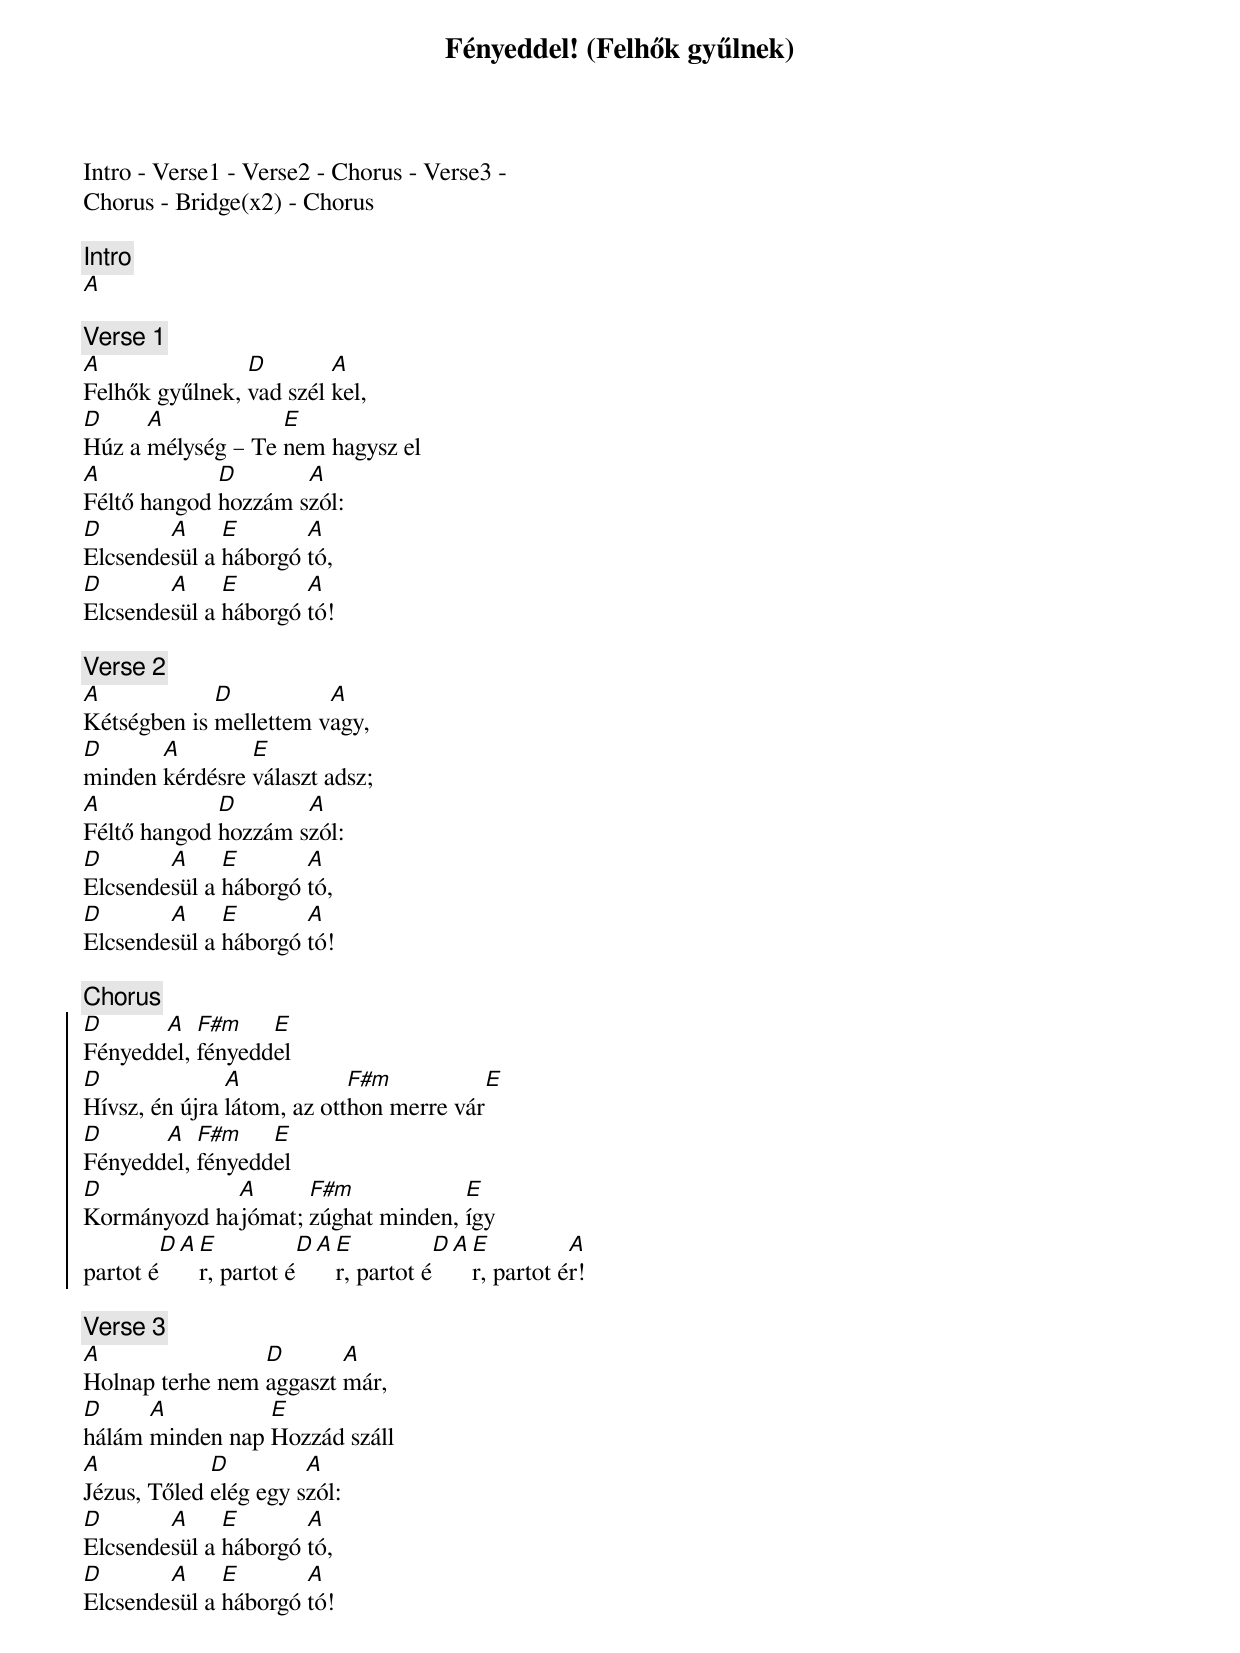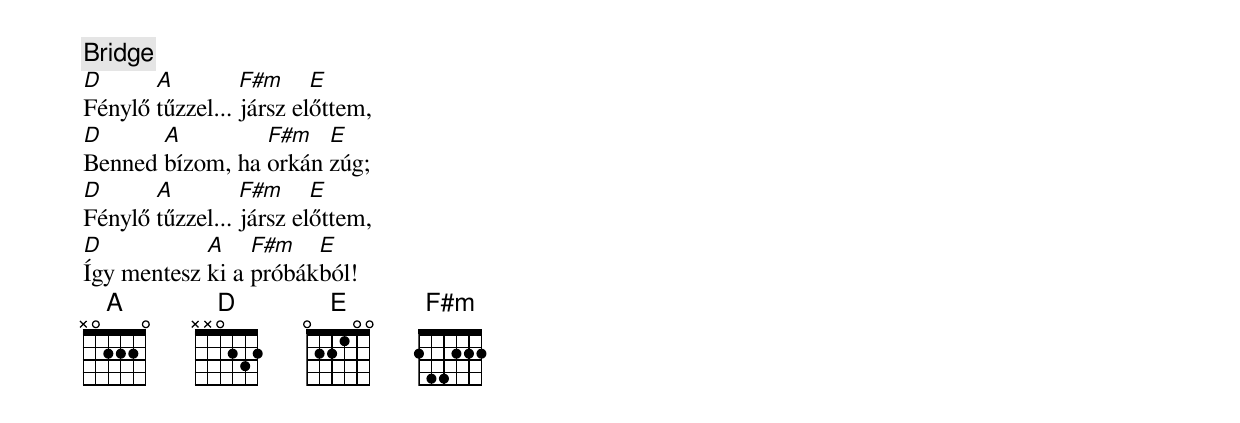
{title: Fényeddel! (Felhők gyűlnek)}
{subtitle: }


Intro - Verse1 - Verse2 - Chorus - Verse3 -
Chorus - Bridge(x2) - Chorus

{c:Intro}
[A]

{c:Verse 1}
[A]Felhők gyűlnek, [D]vad szél [A]kel,
[D]Húz a [A]mélység – Te [E]nem hagysz el
[A]Féltő hangod [D]hozzám s[A]zól:
[D]Elcsende[A]sül a [E]háborgó [A]tó,
[D]Elcsende[A]sül a [E]háborgó [A]tó!

{c:Verse 2}
[A]Kétségben is [D]mellettem v[A]agy,
[D]minden [A]kérdésre [E]választ adsz;
[A]Féltő hangod [D]hozzám s[A]zól:
[D]Elcsende[A]sül a [E]háborgó [A]tó,
[D]Elcsende[A]sül a [E]háborgó [A]tó!

{c:Chorus}
{soc}
[D]Fényedd[A]el, [F#m]fényedd[E]el
[D]Hívsz, én újra [A]látom, az ott[F#m]hon merre vár[E]
[D]Fényedd[A]el, [F#m]fényedd[E]el
[D]Kormányozd ha[A]jómat; [F#m]zúghat minden, [E]így
partot é[D][A][E]r, partot é[D][A][E]r, partot é[D][A][E]r, partot é[A]r!
{eoc}

{c:Verse 3}
[A]Holnap terhe nem [D]aggaszt [A]már,
[D]hálám [A]minden nap [E]Hozzád száll
[A]Jézus, Tőled [D]elég egy s[A]zól:
[D]Elcsende[A]sül a [E]háborgó [A]tó,
[D]Elcsende[A]sül a [E]háborgó [A]tó!

{c:Bridge}
[D]Fénylő [A]tűzzel... [F#m]jársz el[E]őttem,
[D]Benned [A]bízom, ha [F#m]orkán [E]zúg;
[D]Fénylő [A]tűzzel... [F#m]jársz el[E]őttem,
[D]Így mentesz [A]ki a [F#m]próbák[E]ból!
